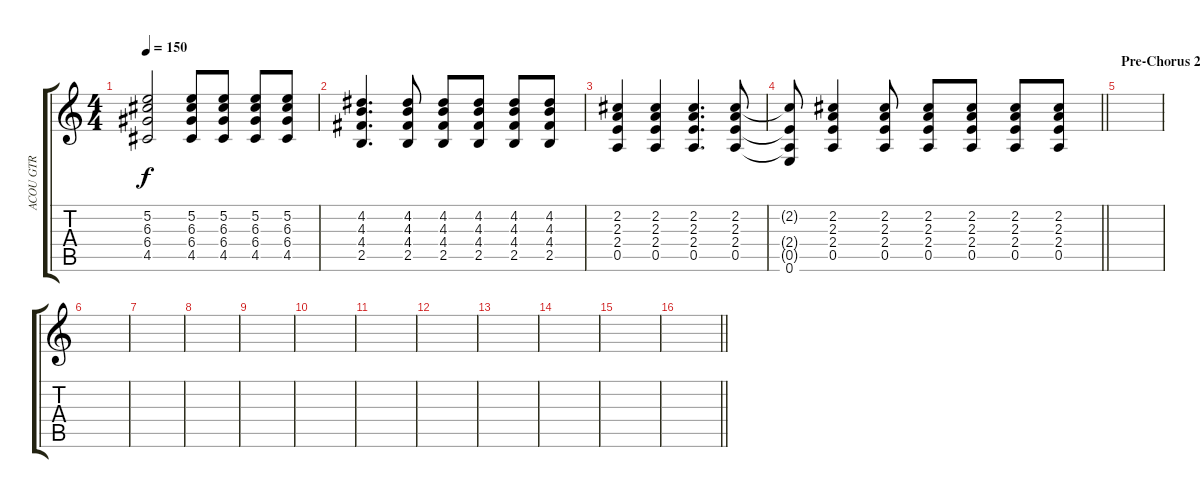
\track ("ACOU GTR" "ACOU GTR") {instrument acousticguitarsteel}
\staff {score tabs}
\tuning (E4 B3 G3 D3 A2 E2) {hide}
\ts (4 4)
\tempo 150
\clef g2
\ks c
(5.2 6.3 6.4 4.5).2{dy f} (5.2 6.3 6.4 4.5).8 (5.2 6.3 6.4 4.5).8 (5.2 6.3 6.4 4.5).8 (5.2 6.3 6.4 4.5).8 |
(4.2 4.3 4.4 2.5).4{d} (4.2 4.3 4.4 2.5).8 (4.2 4.3 4.4 2.5).8 (4.2 4.3 4.4 2.5).8 (4.2 4.3 4.4 2.5).8 (4.2 4.3 4.4 2.5).8 |
(2.2 2.3 2.4 0.5).4 (2.2 2.3 2.4 0.5).4 (2.2 2.3 2.4 0.5).4{d} (2.2 2.3 2.4 0.5).8 |
\barLineRight lightlight
(2.2{t} 2.4{t} 0.5{t} 0.6).8 (2.2 2.3 2.4 0.5).4 (2.2 2.3 2.4 0.5).8 (2.2 2.3 2.4 0.5).8 (2.2 2.3 2.4 0.5).8 (2.2 2.3 2.4 0.5).8 (2.2 2.3 2.4 0.5).8 |
\section ("" "Pre-Chorus 2")
|
|
|
|
|
|
|
|
|
|
|
\barLineRight lightlight
